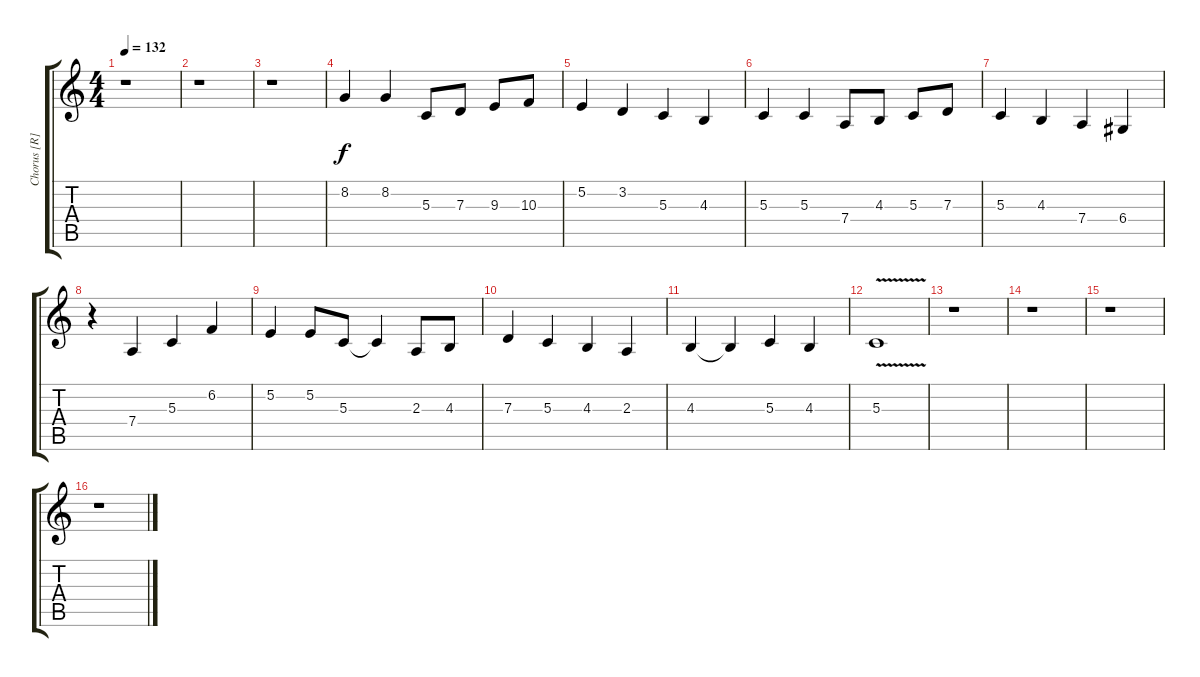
\track ("Chorus [R]" "Chorus [R]") {instrument viola}
\staff {score tabs}
\tuning (E4 B3 G3 D3 A2 E2) {hide}
\ts (4 4)
\tempo 132
\clef g2
\ks c
r.1{txt "" dy f instrument viola} |
r.1 |
r.1 |
8.2.4 8.2.4 5.3.8 7.3.8 9.3.8 10.3.8 |
5.2.4 3.2.4 5.3.4 4.3.4 |
5.3.4 5.3.4 7.4.8 4.3.8 5.3.8 7.3.8 |
5.3.4 4.3.4 7.4.4 6.4.4 |
r.4 7.4.4 5.3.4 6.2.4 |
5.2.4 5.2.8 5.3.8 5.3{t}.4 2.3.8 4.3.8 |
7.3.4 5.3.4 4.3.4 2.3.4 |
4.3.4 4.3{t}.4 5.3.4 4.3.4 |
5.3{v}.1 |
r.1 |
r.1 |
r.1 |
r.1
